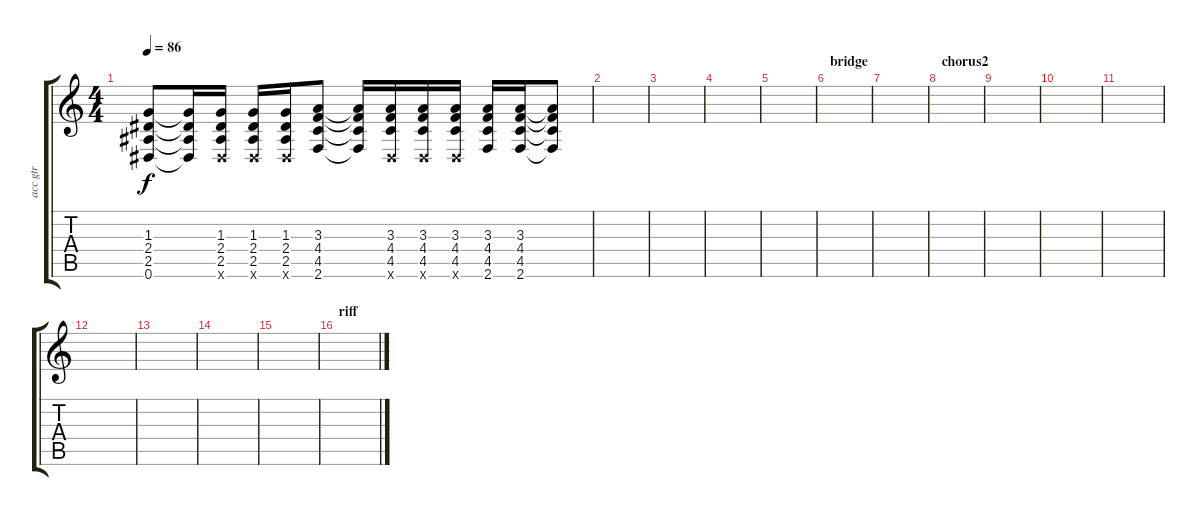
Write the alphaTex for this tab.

\track ("acc gtr" "acc gtr") {instrument acousticguitarsteel}
\staff {score tabs}
\tuning (Eb4 Bb3 Gb3 Db3 Ab2 Eb2) {hide}
\ts (4 4)
\tempo 86
\clef g2
\ks c
(1.3 2.4 2.5 0.6).8{dy f} (1.3{t} 2.4{t} 2.5{t} 0.6{t}).16 (1.3 2.4 2.5 0.6{x}).16 (1.3 2.4 2.5 0.6{x}).16 (1.3 2.4 2.5 0.6{x}).16 (3.3 4.4 4.5 2.6).8 (3.3{t} 4.4{t} 4.5{t} 2.6{t}).16 (3.3 4.4 4.5 0.6{x}).16 (3.3 4.4 4.5 0.6{x}).16 (3.3 4.4 4.5 0.6{x}).16 (3.3 4.4 4.5 2.6).16 (3.3 4.4 4.5 2.6).16 (3.3{t} 4.4{t} 4.5{t} 2.6{t}).8 |
|
|
|
|
\section ("" "bridge")
|
|
\section ("" "chorus2")
|
|
|
|
|
|
|
|
\section ("" "riff")
